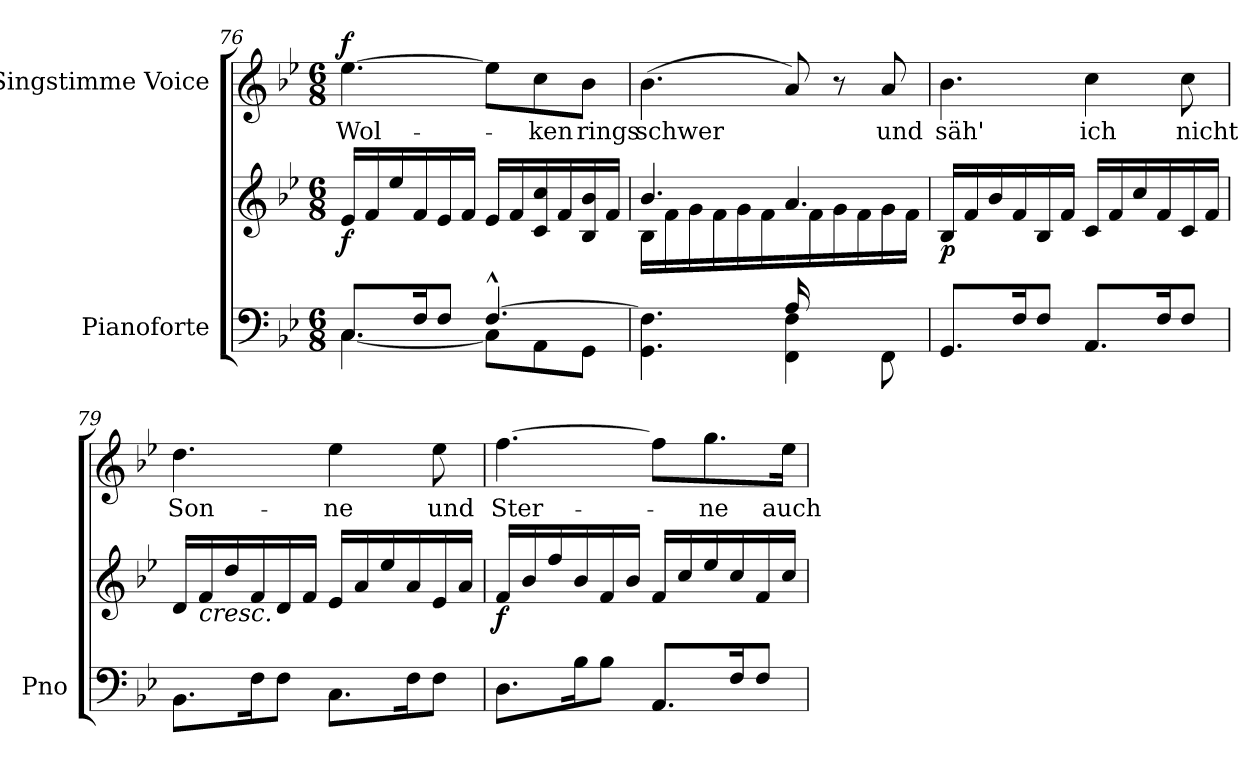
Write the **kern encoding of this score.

**kern	**kern	**dynam	**kern	**text	**dynam
*part2	*part2	*part2	*part1	*part1	*part1
*staff3	*staff2	*staff2/3	*staff1	*staff1	*staff1
*I"Pianoforte	*	*	*I"Singstimme Voice	*	*
*I'Pno	*	*	*	*	*
*clefF4	*clefG2	*	*clefG2	*	*
*k[b-e-]	*k[b-e-]	*	*k[b-e-]	*	*
*M6/8	*M6/8	*	*M6/8	*	*
=76	=76	=76	=76	=76	=76
*^	*	*	*	*	*
!	!	!	!LO:DY:b	!	!LO:LY:b	!LO:DY:a
8.C/L	[4.C\	16e-/LL	f	[4.ee-\	Wol-	f
.	.	16f/	.	.	.	.
.	.	16ee-/	.	.	.	.
16F/K	.	16f/	.	.	.	.
8F/J	.	16e-/	.	.	.	.
.	.	16f/JJ	.	.	.	.
[4.F^^/	8C\L]	16e-/LL	.	8ee-\L]	.	.
.	.	16f/	.	.	.	.
!	!	!	!	!	!LO:LY:b	!
.	8AA\	16c/ 16cc/	.	8cc\	-ken	.
.	.	16f/	.	.	.	.
!	!	!	!	!	!LO:LY:b	!
.	8GG\J	16B-/ 16b-/	.	8b-\J	rings	.
.	.	16f/JJ	.	.	.	.
!!LO:LB:g=z
=77	=77	=77	=77	=77	=77	=77
*	*	*^	*	*	*	*
!	!	!	!	!	!	!LO:LY:b	!
4.ryy	4.GG\ 4.F\]	4.b-/	16B-\LL	.	(4.b-\	schwer	.
.	.	.	16f\	.	.	.	.
.	.	.	16g\	.	.	.	.
.	.	.	16f\	.	.	.	.
.	.	.	16g\	.	.	.	.
.	.	.	16f\JJ	.	.	.	.
16A/LL	4FF\ 4F\	4.a/	16ryy	.	8a/)	.	.
4ryy	.	.	16f\	.	.	.	.
.	.	.	16g\	.	8r	.	.
.	.	.	16f\	.	.	.	.
!	!	!	!	!	!	!LO:LY:b	!
.	8FF\	.	16g\	.	8a/	und	.
16ryy	.	.	16f\JJ	.	.	.	.
*v	*v	*	*	*	*	*	*
!!LO:LB:g=z
=78	=78	=78	=78	=78	=78	=78
!	!	!	!LO:DY:b	!	!LO:LY:b	!
*	*v	*v	*	*	*	*
8.GG/L	16B-/LL	p	4.b-\	säh'	.
.	16f/	.	.	.	.
.	16b-/	.	.	.	.
16F/K	16f/	.	.	.	.
8F/J	16B-/	.	.	.	.
.	16f/JJ	.	.	.	.
!	!	!	!	!LO:LY:b	!
8.AA/L	16c/LL	.	4cc\	ich	.
.	16f/	.	.	.	.
.	16cc/	.	.	.	.
16F/K	16f/	.	.	.	.
!	!	!	!	!LO:LY:b	!
8F/J	16c/	.	8cc\	nicht	.
.	16f/JJ	.	.	.	.
=79	=79	=79	=79	=79	=79
!	!	!	!	!LO:LY:b	!
8.BB-\L	16d/LL	.	4.dd\	Son-	.
!	!LO:TX:b:i:t=cresc.	!	!	!	!
.	16f/	.	.	.	.
.	16dd/	.	.	.	.
16F\K	16f/	.	.	.	.
8F\J	16d/	.	.	.	.
.	16f/JJ	.	.	.	.
!	!	!	!	!LO:LY:b	!
8.C\L	16e-/LL	.	4ee-\	-ne	.
.	16a/	.	.	.	.
.	16ee-/	.	.	.	.
16F\K	16a/	.	.	.	.
!	!	!	!	!LO:LY:b	!
8F\J	16e-/	.	8ee-\	und	.
.	16a/JJ	.	.	.	.
!!LO:LB:g=z
=80	=80	=80	=80	=80	=80
!	!	!LO:DY:b	!	!LO:LY:b	!
8.D\L	16f/LL	f	[4.ff\	Ster-	.
.	16b-/	.	.	.	.
.	16ff/	.	.	.	.
16B-\K	16b-/	.	.	.	.
8B-\J	16f/	.	.	.	.
.	16b-/JJ	.	.	.	.
8.AA/L	16f/LL	.	8ff\L]	.	.
.	16cc/	.	.	.	.
!	!	!	!	!LO:LY:b	!
.	16ee-/	.	8.gg\	-ne	.
16F/K	16cc/	.	.	.	.
8F/J	16f/	.	.	.	.
!	!	!	!	!LO:LY:b	!
.	16cc/JJ	.	16ee-\Jk	auch	.
=	=	=	=	=	=
*-	*-	*-	*-	*-	*-
